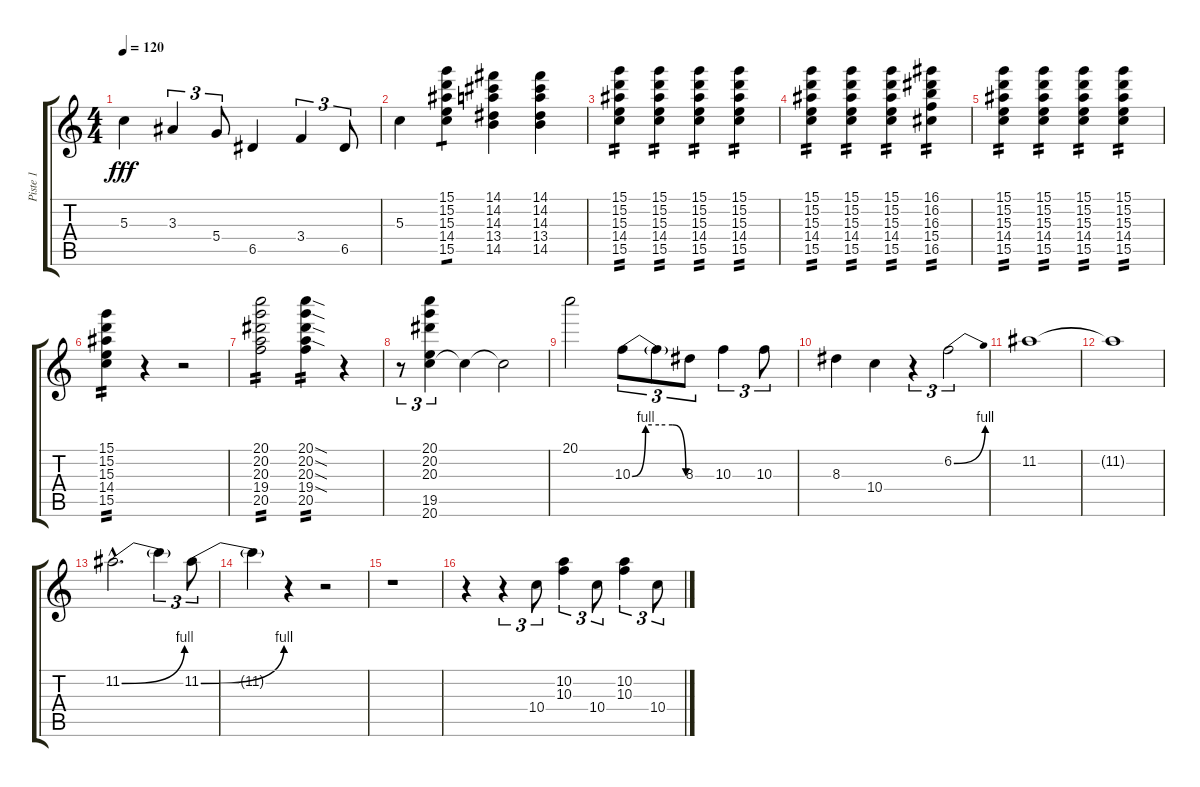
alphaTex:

\track ("Piste 1" "Piste 1") {instrument overdrivenguitar}
\staff {score tabs}
\tuning (E4 B3 G3 D3 A2 E2) {hide}
\ts (4 4)
\tempo 120
\clef g2
\ks c
5.3.4{dy fff} 3.3.4{tu (3 2)} 5.4.8{tu (3 2)} 6.5.4 3.4.4{tu (3 2)} 6.5.8{tu (3 2)} |
5.3.4 (15.1 15.2 15.3 14.4 15.5).4{tp 1} (14.1 14.2 14.3 13.4 14.5).4 (14.1 14.2 14.3 13.4 14.5).4 |
(15.1 15.2 15.3 14.4 15.5).4{tp 2} (15.1 15.2 15.3 14.4 15.5).4{tp 2} (15.1 15.2 15.3 14.4 15.5).4{tp 2} (15.1 15.2 15.3 14.4 15.5).4{tp 2} |
(15.1 15.2 15.3 14.4 15.5).4{tp 2} (15.1 15.2 15.3 14.4 15.5).4{tp 2} (15.1 15.2 15.3 14.4 15.5).4{tp 2} (16.1 16.2 16.3 15.4 16.5).4{tp 2} |
(15.1 15.2 15.3 14.4 15.5).4{tp 2} (15.1 15.2 15.3 14.4 15.5).4{tp 2} (15.1 15.2 15.3 14.4 15.5).4{tp 2} (15.1 15.2 15.3 14.4 15.5).4{tp 2} |
(15.1 15.2 15.3 14.4 15.5).4{tp 2} r.4 r.2 |
(20.1 20.2 20.3 19.4 20.5).2{tp 2} (20.1{sod} 20.2{sod} 20.3{sod} 19.4{sod} 20.5).4{tp 2} r.4 |
r.8{tu (3 2)} (20.1 20.2 20.3 19.5 20.6).4{tu (3 2)} 20.6{t}.4 20.6{t}.2 |
20.1.2 10.3{be (custom 0 0 15 4 30 4 45 4 60 0)}.8{tu (3 2)} 10.3{t}.8{tu (3 2)} 8.3.8{tu (3 2)} 10.3.4{tu (3 2)} 10.3.8{tu (3 2)} |
8.3.4 10.4.4 r.4{tu (3 2)} 6.2{be (bend 0 0 60 4)}.2{tu (3 2)} |
11.2.1 |
11.2{t}.1 |
11.2{be (bend 0 0 60 4) hac}.2{d} 11.2{t}.4{tu (3 2)} 11.2{be (bend 0 0 60 4)}.8{tu (3 2)} |
11.2{t}.4 r.4 r.2 |
r.1 |
r.4 r.4{tu (3 2)} 10.4.8{tu (3 2)} (10.2 10.3).4{tu (3 2)} 10.4.8{tu (3 2)} (10.2 10.3).4{tu (3 2)} 10.4.8{tu (3 2)}
